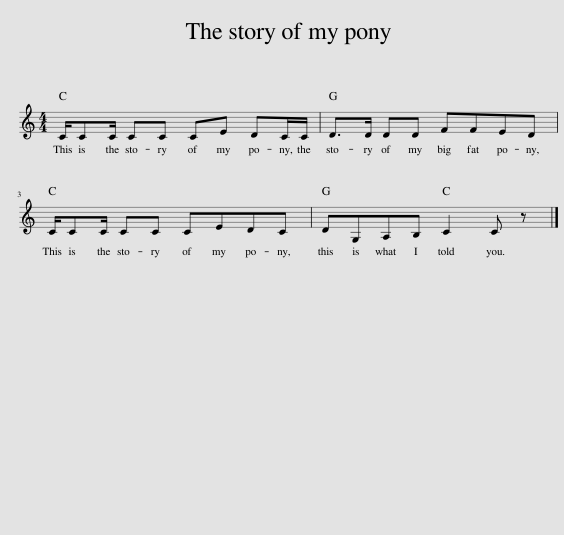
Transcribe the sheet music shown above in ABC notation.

X:1
L:1/8
M:4/4
I:linebreak $
K:C
V:1 treble
V:1
 C/CC/ CC CE DC/C/ | D>D DD FFED |$ C/CC/ CC CEDC | DG,A,B, C2 C z |] %4
